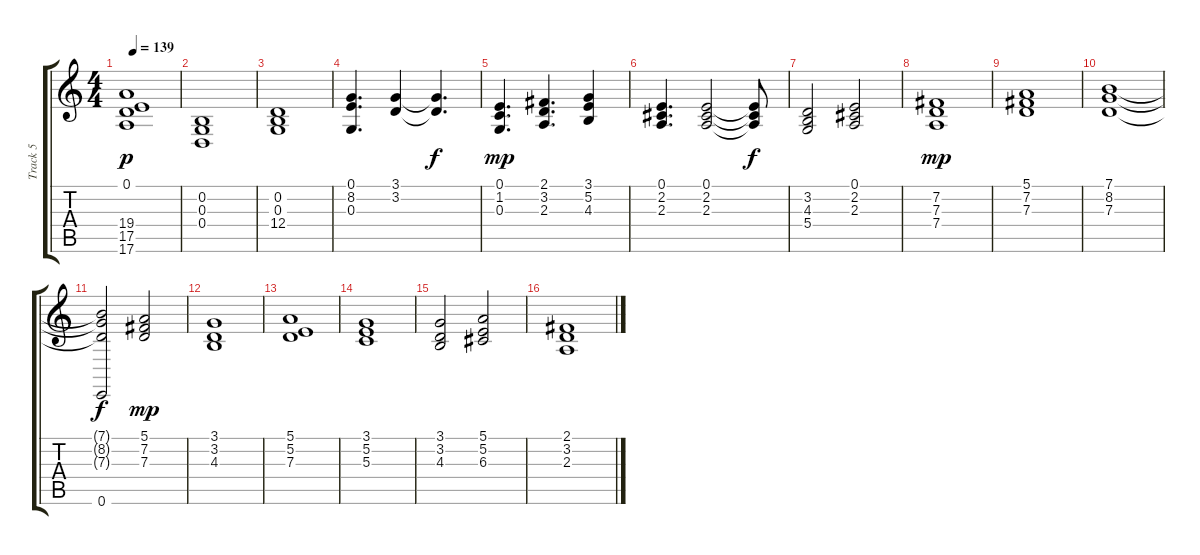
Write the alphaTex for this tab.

\track ("Track 5" "Track 5") {instrument electricgrandpiano}
\staff {score tabs}
\tuning (E4 B3 G3 D3 A2 E2) {hide}
\ts (4 4)
\tempo 139
\clef g2
\ks c
(0.1 19.4 17.5 17.6).1{dy p} |
(0.2 0.3 0.4).1 |
(0.2 0.3 12.4).1 |
(0.1 8.2 0.3).4{d} (3.1 3.2).4 (3.1{t} 3.2{t}).4{d dy f} |
(0.1 1.2 0.3).4{d dy mp} (2.1 3.2 2.3).4{d} (3.1 5.2 4.3).4 |
(0.1 2.2 2.3).4{d} (0.1 2.2 2.3).2 (0.1{t} 2.2{t} 2.3{t}).8{dy f} |
(3.2 4.3 5.4).2 (0.1 2.2 2.3).2 |
(7.2 7.3 7.4).1{dy mp balance 14} |
(5.1 7.2 7.3).1 |
(7.1 8.2 7.3).1 |
(7.1{t} 8.2{t} 7.3{t} 0.6).2{dy f} (5.1 7.2 7.3).2{dy mp} |
(3.1 3.2 4.3).1 |
(5.1 5.2 7.3).1 |
(3.1 5.2 5.3).1 |
(3.1 3.2 4.3).2 (5.1 5.2 6.3).2 |
(2.1 3.2 2.3).1
